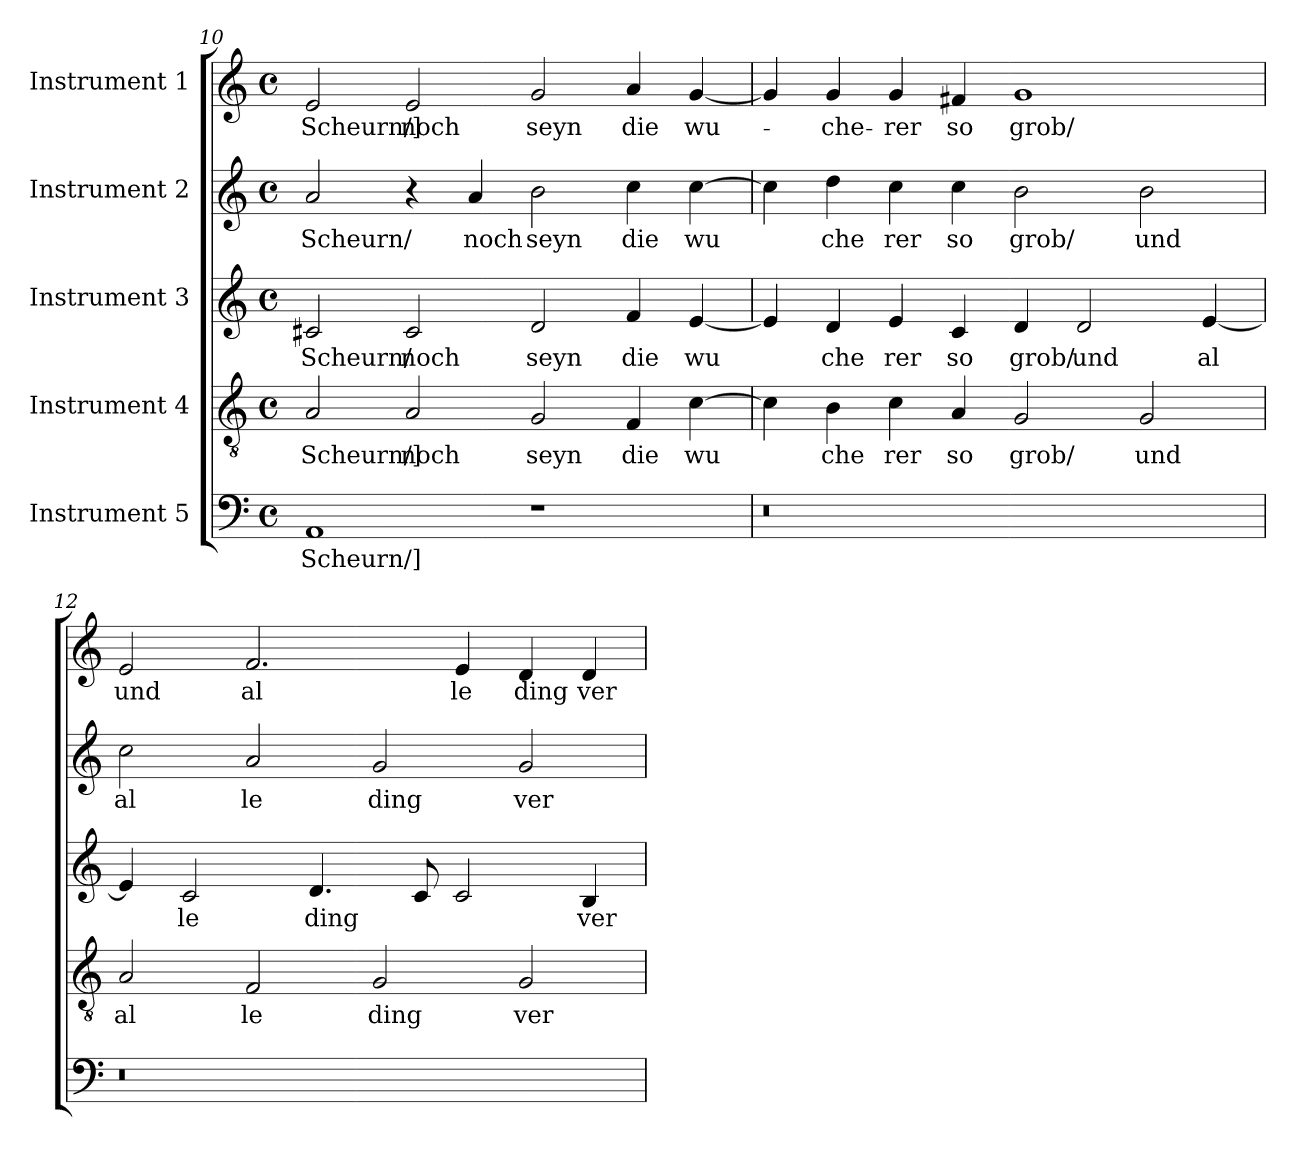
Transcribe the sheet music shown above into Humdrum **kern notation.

**kern	**text	**kern	**text	**kern	**text	**kern	**text	**kern	**text
*part5	*part5	*part4	*part4	*part3	*part3	*part2	*part2	*part1	*part1
*staff5	*staff5	*staff4	*staff4	*staff3	*staff3	*staff2	*staff2	*staff1	*staff1
*I"Instrument 5	*	*I"Instrument 4	*	*I"Instrument 3	*	*I"Instrument 2	*	*I"Instrument 1	*
*clefF4	*	*clefGv2	*	*clefG2	*	*clefG2	*	*clefG2	*
*M4/4	*	*M4/4	*	*M4/4	*	*M4/4	*	*M4/4	*
*met(c)	*	*met(c)	*	*met(c)	*	*met(c)	*	*met(c)	*
=10	=10	=10	=10	=10	=10	=10	=10	=10	=10
!	!LO:LY:b:cj	!	!LO:LY:b:cj	!	!LO:LY:b:cj	!	!LO:LY:b:cj	!	!LO:LY:b:cj
1AA	Scheurn/]	2A/	Scheurn/]	2c#X/	Scheurn/	2a/	Scheurn/	2e/	Scheurn/]
!	!	!	!LO:LY:b:cj	!	!LO:LY:b:cj	!	!	!	!LO:LY:b:cj
.	.	2A/	noch	2c#/	noch	4r	.	2e/	noch
!	!	!	!	!	!	!	!LO:LY:b:cj	!	!
.	.	.	.	.	.	4a/	noch	.	.
!	!	!	!LO:LY:b:cj	!	!LO:LY:b:cj	!	!LO:LY:b:cj	!	!LO:LY:b:cj
1r	.	2G/	seyn	2d/	seyn	2b\	seyn	2g/	seyn
!	!	!	!LO:LY:b:cj	!	!LO:LY:b:cj	!	!LO:LY:b:cj	!	!LO:LY:b:cj
.	.	4F/	die	4f/	die	4cc\	die	4a/	die
!	!	!	!LO:LY:b	!	!LO:LY:b	!	!LO:LY:b	!	!LO:LY:b
.	.	[>4c\	wu	[<4e/	wu	[>4cc\	wu	[<4g/	wu-
=11	=11	=11	=11	=11	=11	=11	=11	=11	=11
0r	.	4c\]	.	4e/]	.	4cc\]	.	4g/]	.
!	!	!	!LO:LY:b:cj	!	!LO:LY:b:cj	!	!LO:LY:b:cj	!	!LO:LY:b:cj
.	.	4B\	che	4d/	che	4dd\	che	4g/	-che-
!	!	!	!LO:LY:b:cj	!	!LO:LY:b:cj	!	!LO:LY:b:cj	!	!LO:LY:b:cj
.	.	4c\	rer	4e/	rer	4cc\	rer	4g/	-rer
!	!	!	!LO:LY:b:cj	!	!LO:LY:b:cj	!	!LO:LY:b:cj	!	!LO:LY:b:cj
.	.	4A/	so	4c/	so	4cc\	so	4f#X/	so
!	!	!	!LO:LY:b:cj	!	!LO:LY:b:cj	!	!LO:LY:b:cj	!	!LO:LY:b:cj
.	.	2G/	grob/	4d/	grob/	2b\	grob/	1g	grob/
!	!	!	!	!	!LO:LY:b:cj	!	!	!	!
.	.	.	.	2d/	und	.	.	.	.
!	!	!	!LO:LY:b:cj	!	!	!	!LO:LY:b:cj	!	!
.	.	2G/	und	.	.	2b\	und	.	.
!	!	!	!	!	!LO:LY:b:cj	!	!	!	!
.	.	.	.	[>4e/	al	.	.	.	.
!!LO:PB:g=z
=12	=12	=12	=12	=12	=12	=12	=12	=12	=12
!	!	!	!LO:LY:b:cj	!	!	!	!LO:LY:b:cj	!	!LO:LY:b:cj
0r	.	2A/	al	4e/]	.	2cc\	al	2e/	und
!	!	!	!	!	!LO:LY:b:cj	!	!	!	!
.	.	.	.	2c/	le	.	.	.	.
!	!	!	!LO:LY:b:cj	!	!	!	!LO:LY:b:cj	!	!LO:LY:b:cj
.	.	2F/	le	.	.	2a/	le	2.f/	al
!	!	!	!	!	!LO:LY:b	!	!	!	!
.	.	.	.	4.d/	ding	.	.	.	.
!	!	!	!LO:LY:b:cj	!	!	!	!LO:LY:b:cj	!	!
.	.	2G/	ding	.	.	2g/	ding	.	.
.	.	.	.	8c/	.	.	.	.	.
!	!	!	!	!	!	!	!	!	!LO:LY:b:cj
.	.	.	.	2c/	.	.	.	4e/	le
!	!	!	!LO:LY:b:cj	!	!	!	!LO:LY:b:cj	!	!LO:LY:b:cj
.	.	2G/	ver	.	.	2g/	ver	4d/	ding
!	!	!	!	!	!LO:LY:b:cj	!	!	!	!LO:LY:b:cj
.	.	.	.	4B/	ver-	.	.	4d/	ver
=	=	=	=	=	=	=	=	=	=
*-	*-	*-	*-	*-	*-	*-	*-	*-	*-
